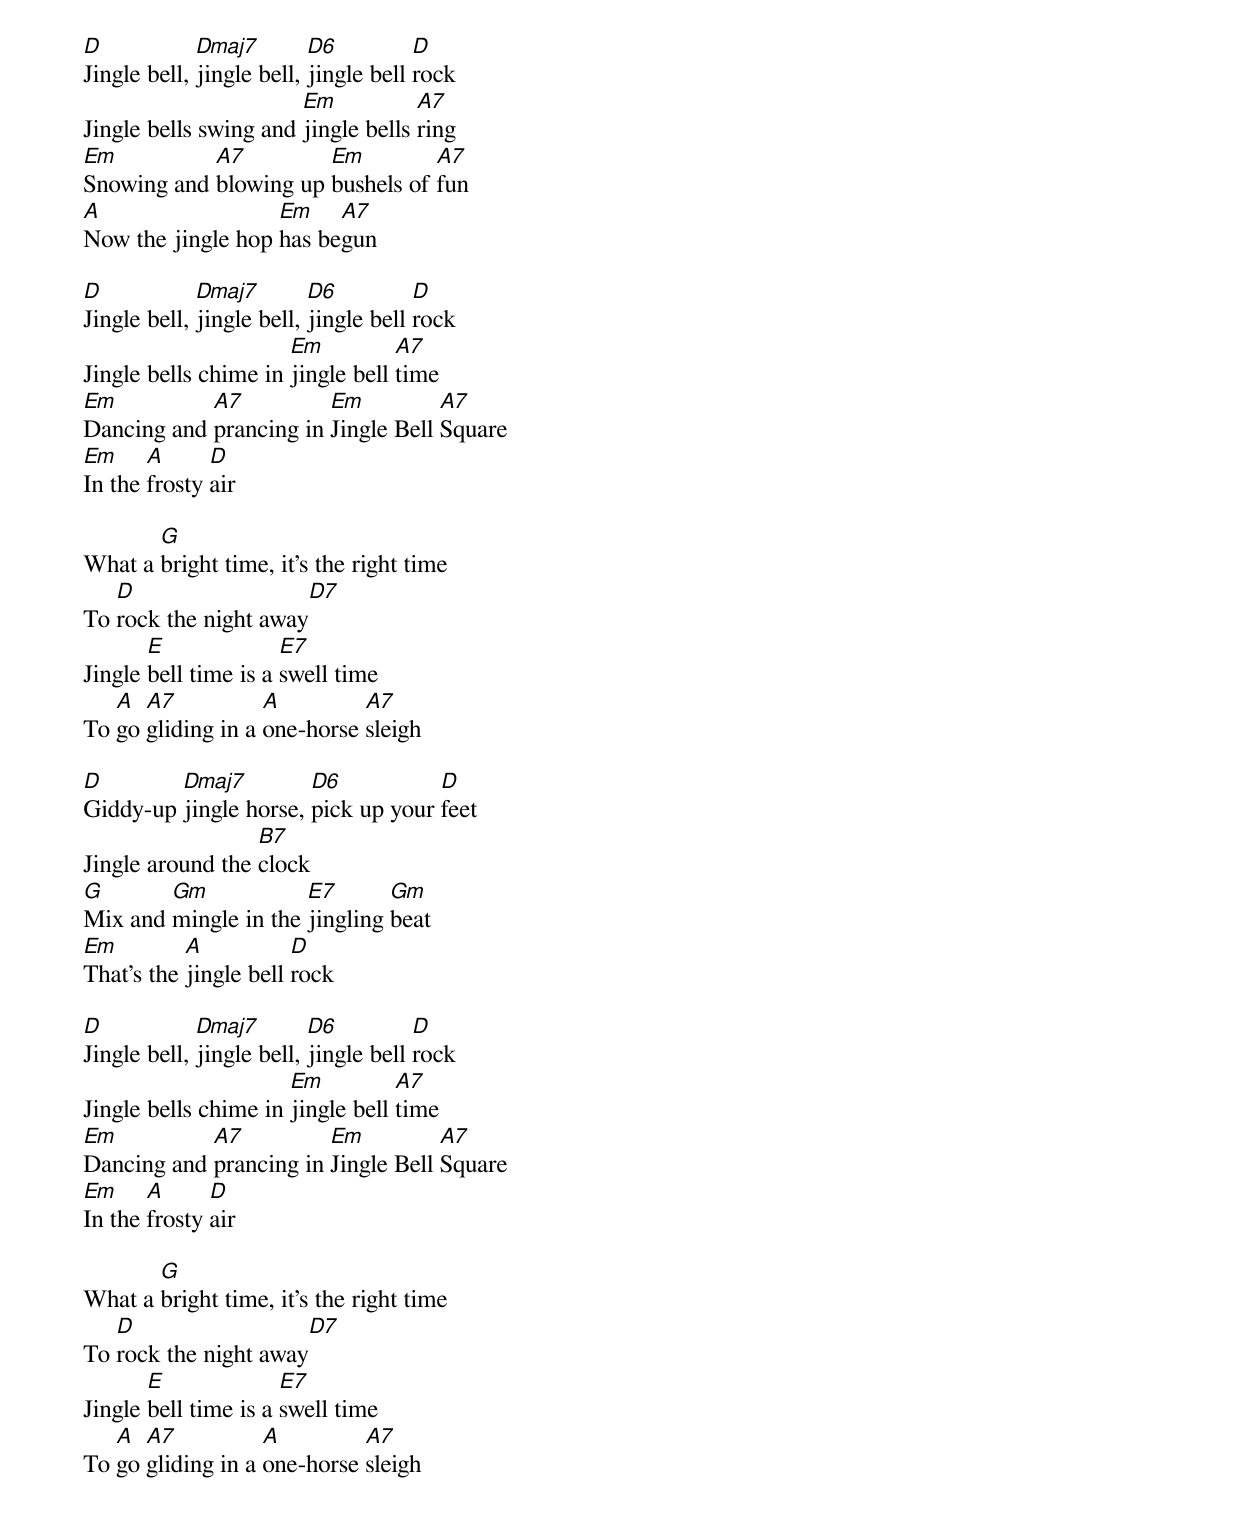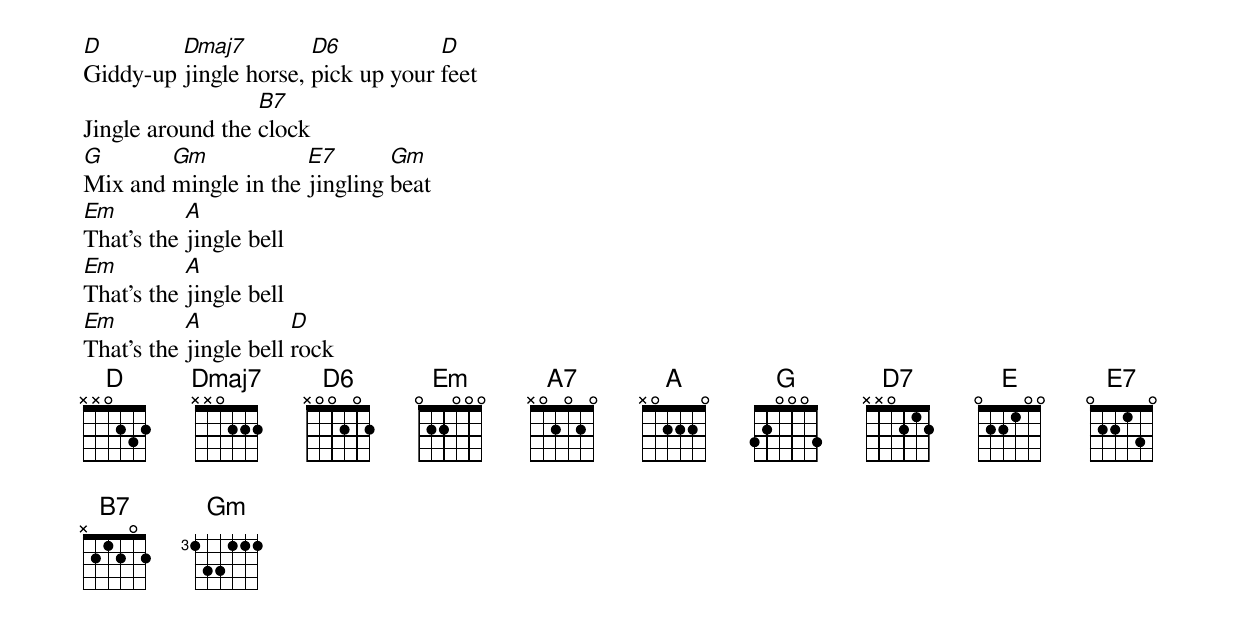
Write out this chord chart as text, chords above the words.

D            Dmaj7        D6          D
Jingle bell, jingle bell, jingle bell rock
                       Em           A7
Jingle bells swing and jingle bells ring
Em          A7         Em         A7
Snowing and blowing up bushels of fun
A                  Em    A7
Now the jingle hop has begun

D            Dmaj7        D6          D
Jingle bell, jingle bell, jingle bell rock
                      Em          A7
Jingle bells chime in jingle bell time
Em          A7          Em          A7
Dancing and prancing in Jingle Bell Square
Em     A      D
In the frosty air

       G
What a bright time, it's the right time
   D                   D7
To rock the night away
       E              E7
Jingle bell time is a swell time
   A  A7           A         A7
To go gliding in a one-horse sleigh

D        Dmaj7         D6           D
Giddy-up jingle horse, pick up your feet
                  B7
Jingle around the clock
G       Gm            E7       Gm
Mix and mingle in the jingling beat
Em         A           D
That's the jingle bell rock

D            Dmaj7        D6          D
Jingle bell, jingle bell, jingle bell rock
                      Em          A7
Jingle bells chime in jingle bell time
Em          A7          Em          A7
Dancing and prancing in Jingle Bell Square
Em     A      D
In the frosty air

       G
What a bright time, it's the right time
   D                   D7
To rock the night away
       E              E7
Jingle bell time is a swell time
   A  A7           A         A7
To go gliding in a one-horse sleigh

D        Dmaj7         D6           D
Giddy-up jingle horse, pick up your feet
                  B7
Jingle around the clock
G       Gm            E7       Gm
Mix and mingle in the jingling beat
Em         A
That's the jingle bell
Em         A
That's the jingle bell
Em         A           D
That's the jingle bell rock
